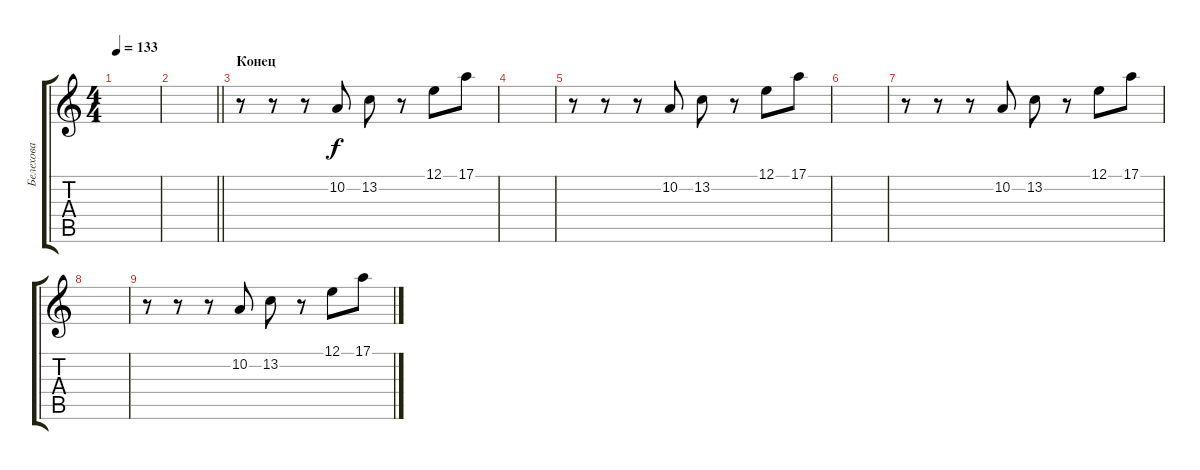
\track ("Белехова" "Белехова") {instrument orchestralharp}
\staff {score tabs}
\tuning (E4 B3 G3 D3 A2 E2) {hide}
\ts (4 4)
\tempo 133
\clef g2
\ks c
|
\barLineRight lightlight
|
\section ("" "Конец")
r.8 r.8 r.8 10.2.8 13.2.8 r.8 12.1.8 17.1.8 |
|
r.8 r.8 r.8 10.2.8 13.2.8 r.8 12.1.8 17.1.8 |
|
r.8 r.8 r.8 10.2.8 13.2.8 r.8 12.1.8 17.1.8 |
|
r.8 r.8 r.8 10.2.8 13.2.8 r.8 12.1.8 17.1.8
